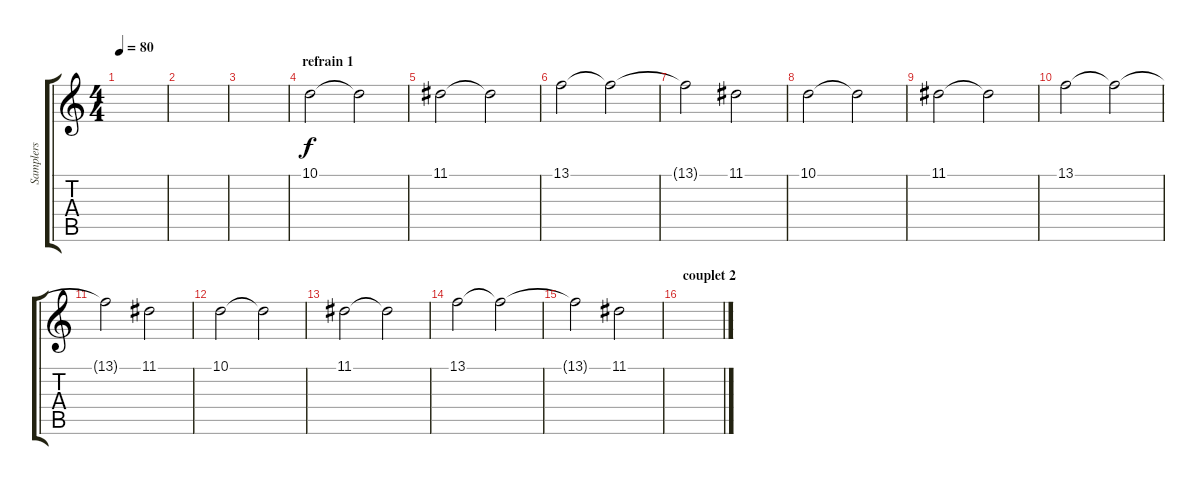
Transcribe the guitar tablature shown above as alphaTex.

\track ("Samplers" "Samplers") {instrument stringensemble1}
\staff {score tabs}
\tuning (E4 B3 G3 D3 A2 E2) {hide}
\ts (4 4)
\tempo 80
\clef g2
\ks c
|
|
|
\section ("" "refrain 1")
10.1.2 10.1{t}.2 |
11.1.2 11.1{t}.2 |
13.1.2 13.1{t}.2 |
13.1{t}.2 11.1.2 |
10.1.2 10.1{t}.2 |
11.1.2 11.1{t}.2 |
13.1.2 13.1{t}.2 |
13.1{t}.2 11.1.2 |
10.1.2 10.1{t}.2 |
11.1.2 11.1{t}.2 |
13.1.2 13.1{t}.2 |
13.1{t}.2 11.1.2 |
\section ("" "couplet 2")
